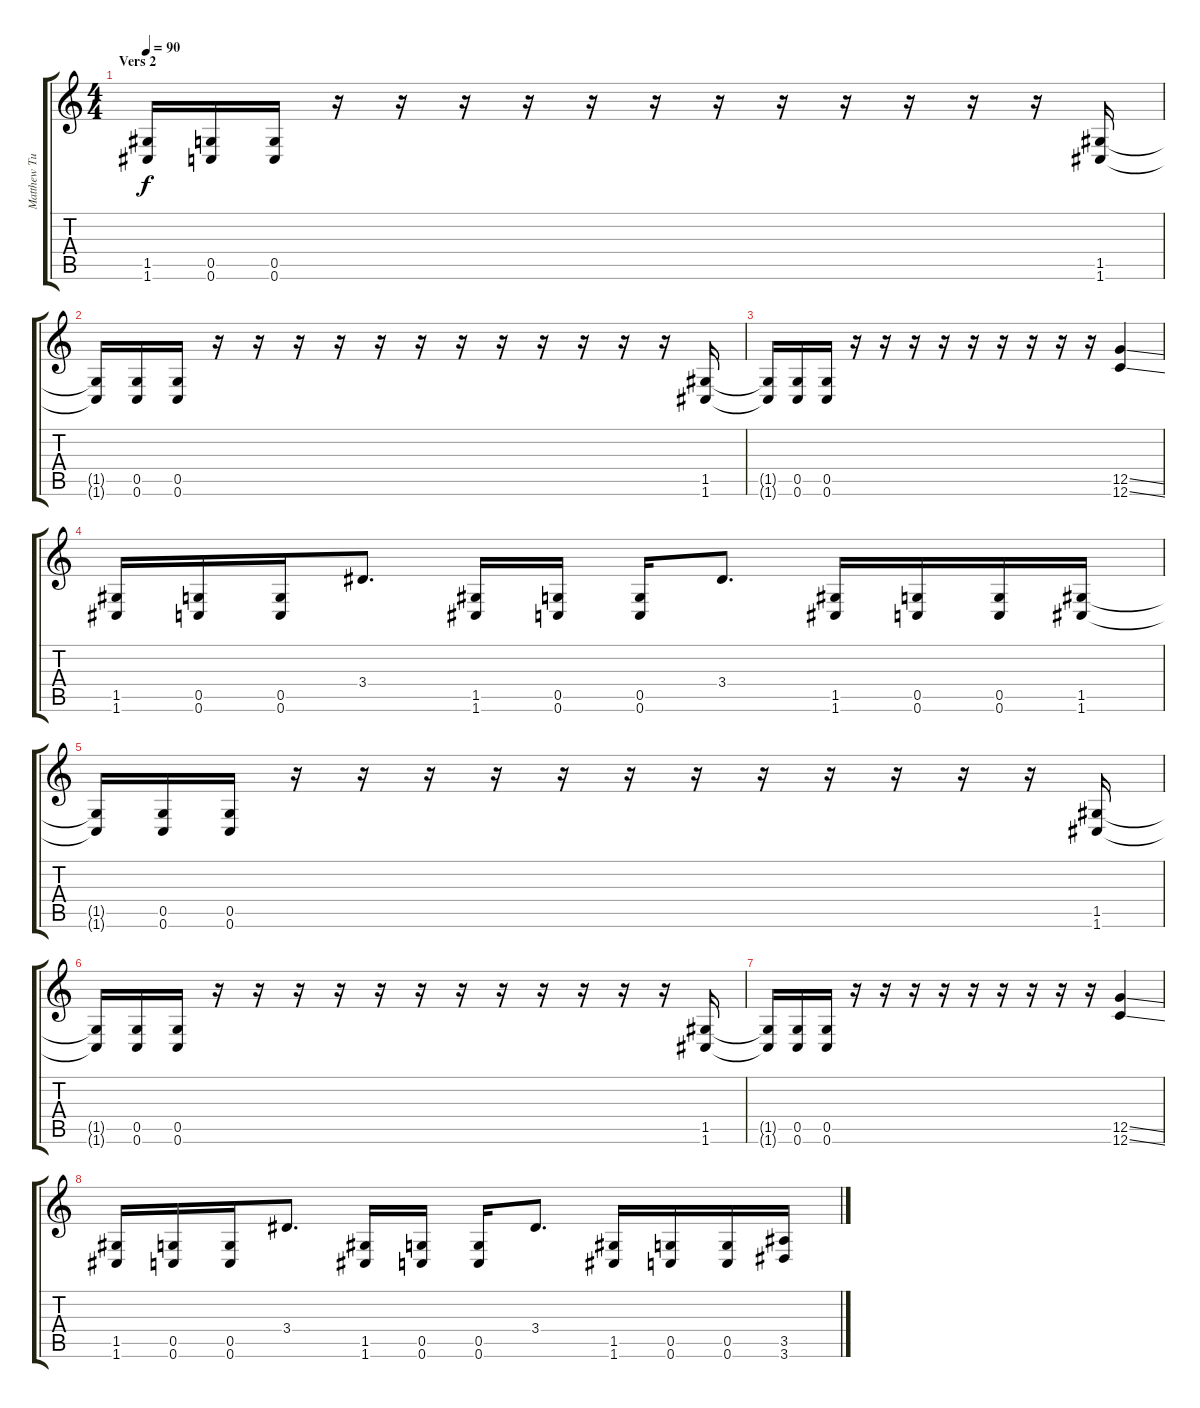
\track ("Matthew Tuck" "Matthew Tu") {instrument overdrivenguitar}
\staff {score tabs}
\tuning (D4 A3 F3 C3 G2 C2) {hide}
\ts (4 4)
\section ("" "Vers 2")
\tempo 90
\clef g2
\ks c
(1.5{t} 1.6{t}).16{dy f} (0.5 0.6).16 (0.5 0.6).16 r.16 r.16 r.16 r.16 r.16 r.16 r.16 r.16 r.16 r.16 r.16 r.16 (1.5 1.6).16 |
(1.5{t} 1.6{t}).16 (0.5 0.6).16 (0.5 0.6).16 r.16 r.16 r.16 r.16 r.16 r.16 r.16 r.16 r.16 r.16 r.16 r.16 (1.5 1.6).16 |
(1.5{t} 1.6{t}).16 (0.5 0.6).16 (0.5 0.6).16 r.16 r.16 r.16 r.16 r.16 r.16 r.16 r.16 r.16 (12.5{ss} 12.6{ss}).4 |
(1.5 1.6).16 (0.5 0.6).16 (0.5 0.6).16 3.4.8{d} (1.5 1.6).16 (0.5 0.6).16 (0.5 0.6).16 3.4.8{d} (1.5 1.6).16 (0.5 0.6).16 (0.5 0.6).16 (1.5 1.6).16 |
(1.5{t} 1.6{t}).16 (0.5 0.6).16 (0.5 0.6).16 r.16 r.16 r.16 r.16 r.16 r.16 r.16 r.16 r.16 r.16 r.16 r.16 (1.5 1.6).16 |
(1.5{t} 1.6{t}).16 (0.5 0.6).16 (0.5 0.6).16 r.16 r.16 r.16 r.16 r.16 r.16 r.16 r.16 r.16 r.16 r.16 r.16 (1.5 1.6).16 |
(1.5{t} 1.6{t}).16 (0.5 0.6).16 (0.5 0.6).16 r.16 r.16 r.16 r.16 r.16 r.16 r.16 r.16 r.16 (12.5{ss} 12.6{ss}).4 |
(1.5 1.6).16 (0.5 0.6).16 (0.5 0.6).16 3.4.8{d} (1.5 1.6).16 (0.5 0.6).16 (0.5 0.6).16 3.4.8{d} (1.5 1.6).16 (0.5 0.6).16 (0.5 0.6).16 (3.5 3.6).16
